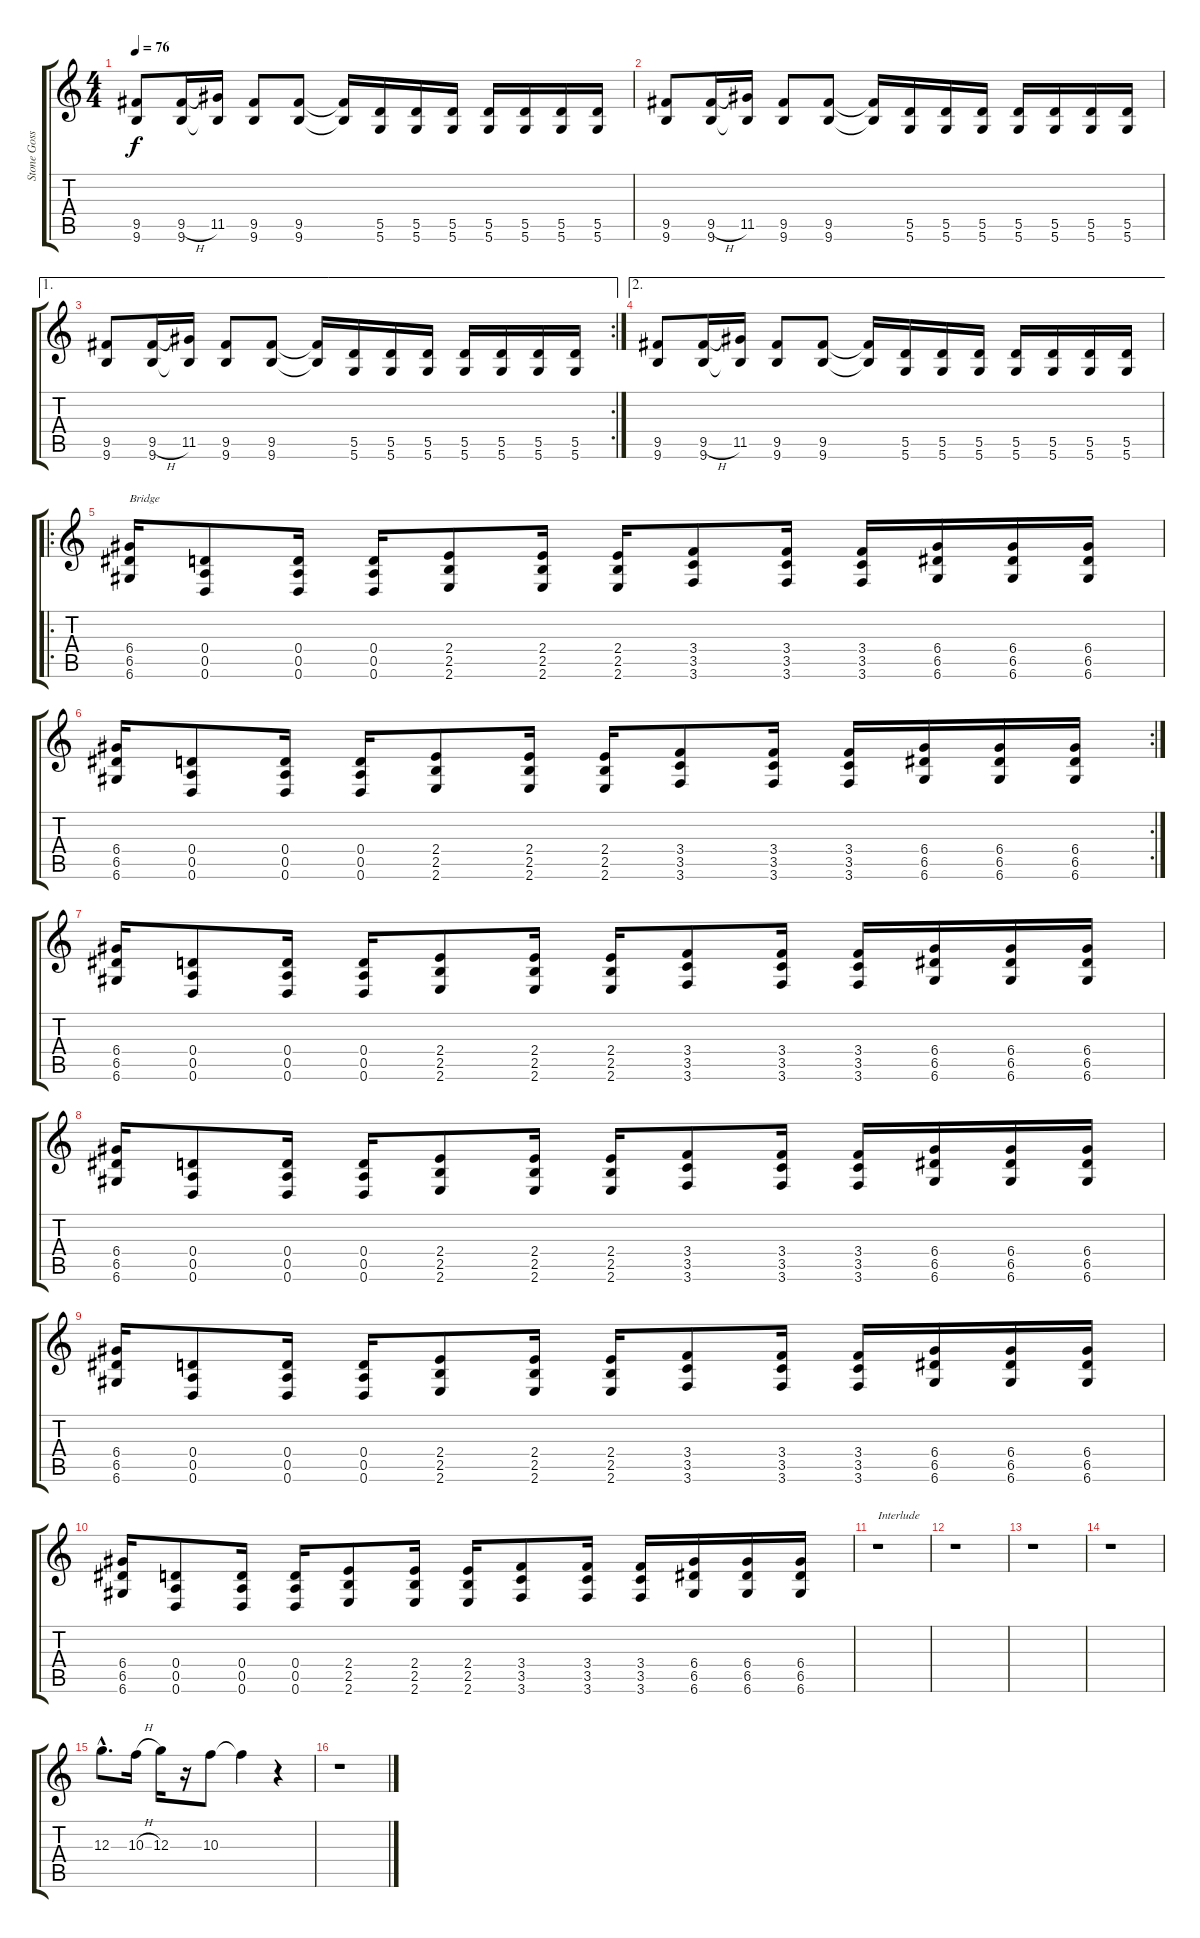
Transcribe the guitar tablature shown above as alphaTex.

\track ("Stone Gossard" "Stone Goss") {instrument distortionguitar}
\staff {score tabs}
\tuning (E4 B3 G3 D3 A2 D2) {hide}
\ts (4 4)
\tempo 76
\clef g2
\ks c
(9.5 9.6).8{dy f} (9.5{h} 9.6).16 (11.5 9.6{t}).16 (9.5 9.6).8 (9.5 9.6).8 (9.5{t} 9.6{t}).16 (5.5 5.6).16 (5.5 5.6).16 (5.5 5.6).16 (5.5 5.6).16 (5.5 5.6).16 (5.5 5.6).16 (5.5 5.6).16 |
(9.5 9.6).8 (9.5{h} 9.6).16 (11.5 9.6{t}).16 (9.5 9.6).8 (9.5 9.6).8 (9.5{t} 9.6{t}).16 (5.5 5.6).16 (5.5 5.6).16 (5.5 5.6).16 (5.5 5.6).16 (5.5 5.6).16 (5.5 5.6).16 (5.5 5.6).16 |
\ae 1
\rc 2
(9.5 9.6).8 (9.5{h} 9.6).16 (11.5 9.6{t}).16 (9.5 9.6).8 (9.5 9.6).8 (9.5{t} 9.6{t}).16 (5.5 5.6).16 (5.5 5.6).16 (5.5 5.6).16 (5.5 5.6).16 (5.5 5.6).16 (5.5 5.6).16 (5.5 5.6).16 |
\ae 2
(9.5 9.6).8 (9.5{h} 9.6).16 (11.5 9.6{t}).16 (9.5 9.6).8 (9.5 9.6).8 (9.5{t} 9.6{t}).16 (5.5 5.6).16 (5.5 5.6).16 (5.5 5.6).16 (5.5 5.6).16 (5.5 5.6).16 (5.5 5.6).16 (5.5 5.6).16 |
\ro
(6.4 6.5 6.6).16{txt "Bridge"} (0.4 0.5 0.6).8 (0.4 0.5 0.6).16 (0.4 0.5 0.6).16 (2.4 2.5 2.6).8 (2.4 2.5 2.6).16 (2.4 2.5 2.6).16 (3.4 3.5 3.6).8 (3.4 3.5 3.6).16 (3.4 3.5 3.6).16 (6.4 6.5 6.6).16 (6.4 6.5 6.6).16 (6.4 6.5 6.6).16 |
\rc 2
(6.4 6.5 6.6).16 (0.4 0.5 0.6).8 (0.4 0.5 0.6).16 (0.4 0.5 0.6).16 (2.4 2.5 2.6).8 (2.4 2.5 2.6).16 (2.4 2.5 2.6).16 (3.4 3.5 3.6).8 (3.4 3.5 3.6).16 (3.4 3.5 3.6).16 (6.4 6.5 6.6).16 (6.4 6.5 6.6).16 (6.4 6.5 6.6).16 |
(6.4 6.5 6.6).16 (0.4 0.5 0.6).8 (0.4 0.5 0.6).16 (0.4 0.5 0.6).16 (2.4 2.5 2.6).8 (2.4 2.5 2.6).16 (2.4 2.5 2.6).16 (3.4 3.5 3.6).8 (3.4 3.5 3.6).16 (3.4 3.5 3.6).16 (6.4 6.5 6.6).16 (6.4 6.5 6.6).16 (6.4 6.5 6.6).16 |
(6.4 6.5 6.6).16 (0.4 0.5 0.6).8 (0.4 0.5 0.6).16 (0.4 0.5 0.6).16 (2.4 2.5 2.6).8 (2.4 2.5 2.6).16 (2.4 2.5 2.6).16 (3.4 3.5 3.6).8 (3.4 3.5 3.6).16 (3.4 3.5 3.6).16 (6.4 6.5 6.6).16 (6.4 6.5 6.6).16 (6.4 6.5 6.6).16 |
(6.4 6.5 6.6).16 (0.4 0.5 0.6).8 (0.4 0.5 0.6).16 (0.4 0.5 0.6).16 (2.4 2.5 2.6).8 (2.4 2.5 2.6).16 (2.4 2.5 2.6).16 (3.4 3.5 3.6).8 (3.4 3.5 3.6).16 (3.4 3.5 3.6).16 (6.4 6.5 6.6).16 (6.4 6.5 6.6).16 (6.4 6.5 6.6).16 |
(6.4 6.5 6.6).16 (0.4 0.5 0.6).8 (0.4 0.5 0.6).16 (0.4 0.5 0.6).16 (2.4 2.5 2.6).8 (2.4 2.5 2.6).16 (2.4 2.5 2.6).16 (3.4 3.5 3.6).8 (3.4 3.5 3.6).16 (3.4 3.5 3.6).16 (6.4 6.5 6.6).16 (6.4 6.5 6.6).16 (6.4 6.5 6.6).16 |
r.1{txt "Interlude"} |
r.1 |
r.1 |
r.1 |
12.3{hac}.8{d} 10.3{h}.16 12.3.16 r.16 10.3.8 10.3{t}.4 r.4 |
r.1
